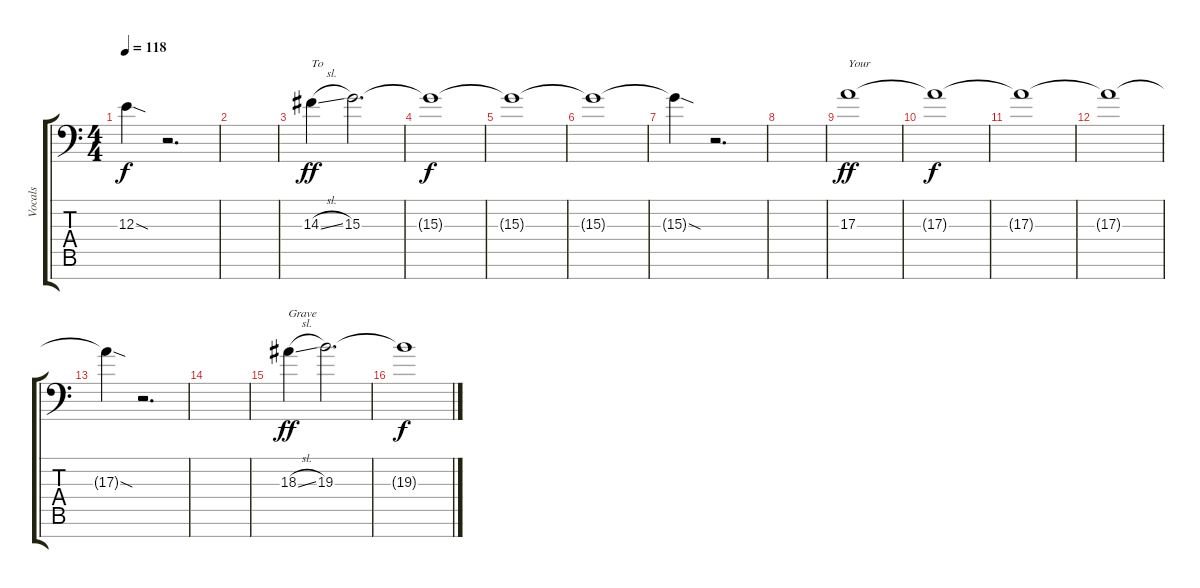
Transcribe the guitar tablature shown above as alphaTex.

\track ("Vocals" "Vocals") {instrument bassoon}
\staff {score tabs}
\tuning (D4 A3 E3 D3 A2 E2 A1) {hide}
\ts (4 4)
\tempo 118
\clef f4
\ks c
12.3{sod t}.4{dy f} r.2{d} |
|
14.3{sl}.4{txt "To" dy ff volume 16} 15.3.2{d} |
15.3{t}.1{dy f} |
15.3{t}.1 |
15.3{t}.1 |
15.3{sod t}.4 r.2{d} |
\section ("" "")
|
17.3.1{txt "Your" dy ff volume 16} |
17.3{t}.1{dy f} |
17.3{t}.1 |
17.3{t}.1 |
17.3{sod t}.4 r.2{d} |
|
18.3{sl}.4{txt "Grave" dy ff volume 16} 19.3.2{d} |
19.3{t}.1{dy f}
